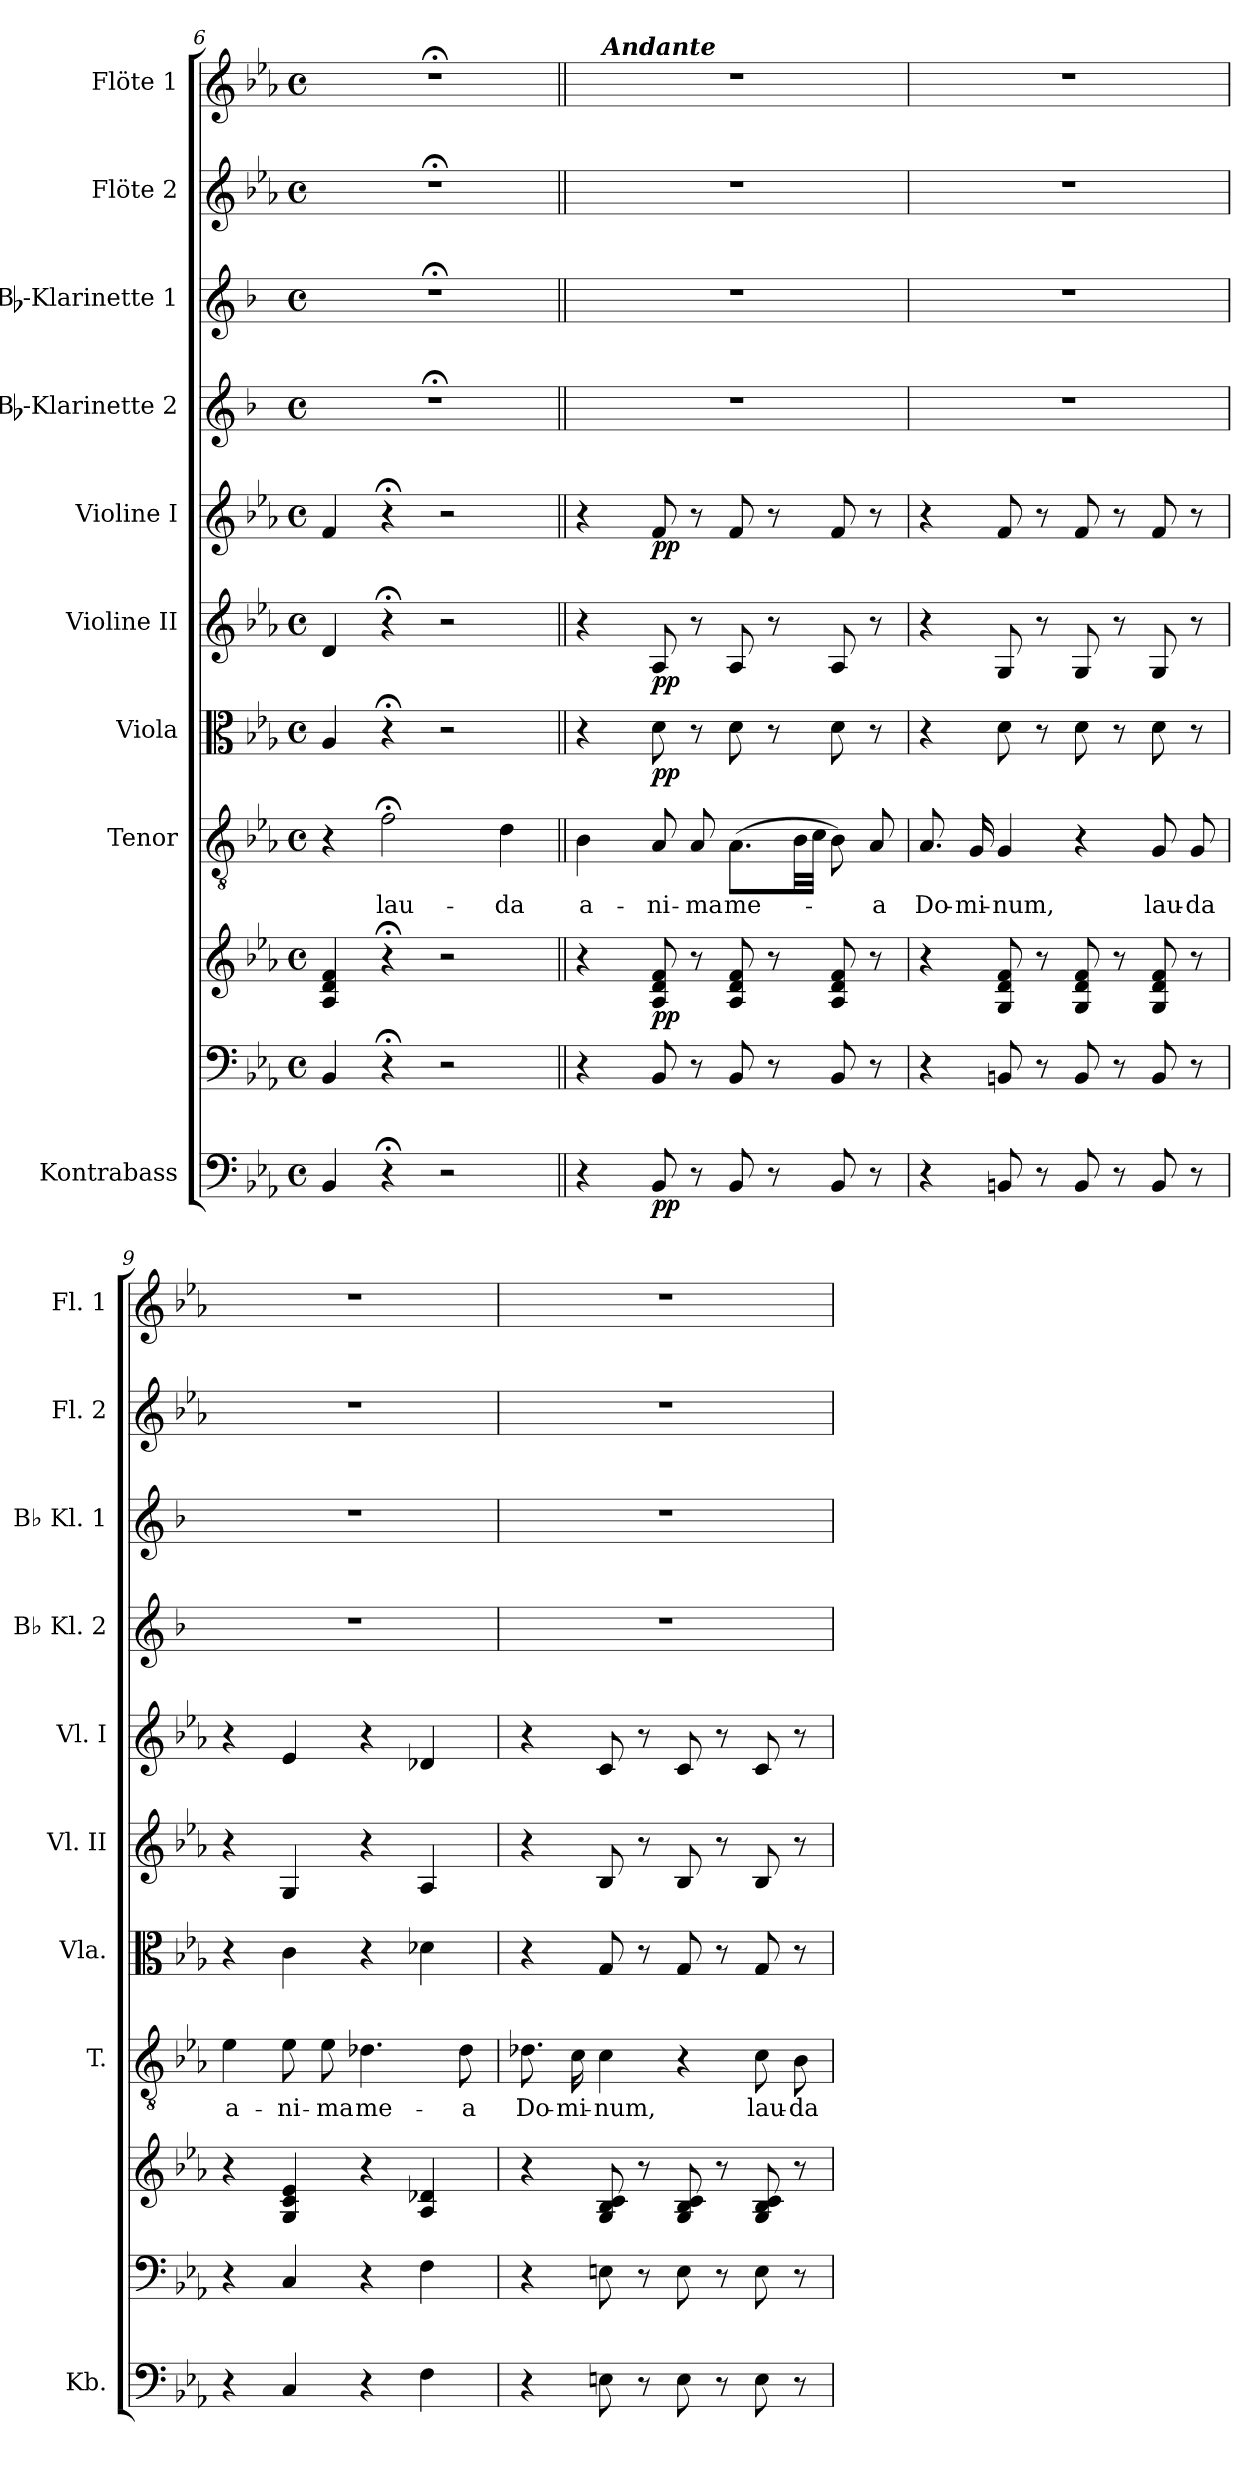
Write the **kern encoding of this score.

**kern	**dynam	**kern	**kern	**dynam	**kern	**text	**kern	**dynam	**kern	**dynam	**kern	**dynam	**kern	**kern	**kern	**kern
*part10	*part10	*part9	*part9	*part9	*part8	*part8	*part7	*part7	*part6	*part6	*part5	*part5	*part4	*part3	*part2	*part1
*staff11	*staff11	*staff10	*staff9	*staff9/10	*staff8	*staff8	*staff7	*staff7	*staff6	*staff6	*staff5	*staff5	*staff4	*staff3	*staff2	*staff1
*I"Kontrabass	*	*	*	*	*I"Tenor	*	*I"Viola	*	*I"Violine II	*	*I"Violine I	*	*I"Bb-Klarinette 2	*I"Bb-Klarinette 1	*I"Flöte 2	*I"Flöte 1
*I'Kb.	*	*	*	*	*I'T.	*	*I'Vla.	*	*I'Vl. II	*	*I'Vl. I	*	*I'Bb Kl. 2	*I'Bb Kl. 1	*I'Fl. 2	*I'Fl. 1
*clefF4	*	*clefF4	*clefG2	*	*clefGv2	*	*clefC3	*	*clefG2	*	*clefG2	*	*clefG2	*clefG2	*clefG2	*clefG2
*ITrd7c12	*	*	*	*	*	*	*	*	*	*	*	*	*ITrd1c2	*ITrd1c2	*	*
*k[b-e-a-]	*	*k[b-e-a-]	*k[b-e-a-]	*	*k[b-e-a-]	*	*k[b-e-a-]	*	*k[b-e-a-]	*	*k[b-e-a-]	*	*k[b-e-a-]	*k[b-e-a-]	*k[b-e-a-]	*k[b-e-a-]
*E-:	*	*E-:	*E-:	*	*E-:	*	*E-:	*	*E-:	*	*E-:	*	*E-:	*E-:	*E-:	*E-:
*M4/4	*	*M4/4	*M4/4	*	*M4/4	*	*M4/4	*	*M4/4	*	*M4/4	*	*M4/4	*M4/4	*M4/4	*M4/4
*met(c)	*	*met(c)	*met(c)	*	*met(c)	*	*met(c)	*	*met(c)	*	*met(c)	*	*met(c)	*met(c)	*met(c)	*met(c)
=6	=6	=6	=6	=6	=6	=6	=6	=6	=6	=6	=6	=6	=6	=6	=6	=6
4BBB-/	.	4BB-/	4A-/ 4d/ 4f/	.	4r	.	4A-/	.	4d/	.	4f/	.	1r;<	1r;<	1r;<	1r;<
!	!	!	!	!	!	!LO:LY:b	!	!	!	!	!	!	!	!	!	!
4r;<	.	4r;<	4r;<	.	2f;<\	lau-	4r;<	.	4r;<	.	4r;<	.	.	.	.	.
2r	.	2r	2r	.	.	.	2r	.	2r	.	2r	.	.	.	.	.
!	!	!	!	!	!	!LO:LY:b	!	!	!	!	!	!	!	!	!	!
.	.	.	.	.	4d\	-da	.	.	.	.	.	.	.	.	.	.
=7||	=7||	=7||	=7||	=7||	=7||	=7||	=7||	=7||	=7||	=7||	=7||	=7||	=7||	=7||	=7||	=7||
!	!	!	!	!	!	!LO:LY:b	!	!	!	!	!	!	!	!	!	!
*	*	*	*	*	*	*	*	*	*	*	*	*	*	*	*	*^
4r	.	4r	4r	.	4B-\	a-	4r	.	4r	.	4r	.	1r	1r	1r	1r	16ryy
!	!	!	!	!	!	!	!	!	!	!	!	!	!	!	!	!	!LO:TX:a:Bi:t=Andante
.	.	.	.	.	.	.	.	.	.	.	.	.	.	.	.	.	2...ryy
!	!LO:DY:b	!	!	!LO:DY:b	!	!LO:LY:b	!	!LO:DY:b	!	!LO:DY:b	!	!LO:DY:b	!	!	!	!	!
8BBB-/	pp	8BB-/	8A-/ 8d/ 8f/	pp	8A-/	-ni-	8d\	pp	8A-/	pp	8f/	pp	.	.	.	.	.
!	!	!	!	!	!	!LO:LY:b	!	!	!	!	!	!	!	!	!	!	!
8r	.	8r	8r	.	8A-/	-ma	8r	.	8r	.	8r	.	.	.	.	.	.
!	!	!	!	!	!	!LO:LY:b	!	!	!	!	!	!	!	!	!	!	!
8BBB-/	.	8BB-/	8A-/ 8d/ 8f/	.	(>8.A-\L	me-	8d\	.	8A-/	.	8f/	.	.	.	.	.	.
8r	.	8r	8r	.	.	.	8r	.	8r	.	8r	.	.	.	.	.	.
.	.	.	.	.	32B-\LL	.	.	.	.	.	.	.	.	.	.	.	.
.	.	.	.	.	32c\JJJ	.	.	.	.	.	.	.	.	.	.	.	.
8BBB-/	.	8BB-/	8A-/ 8d/ 8f/	.	8B-\)	.	8d\	.	8A-/	.	8f/	.	.	.	.	.	.
!	!	!	!	!	!	!LO:LY:b	!	!	!	!	!	!	!	!	!	!	!
8r	.	8r	8r	.	8A-/	-a	8r	.	8r	.	8r	.	.	.	.	.	.
=8	=8	=8	=8	=8	=8	=8	=8	=8	=8	=8	=8	=8	=8	=8	=8	=8	=8
!	!	!	!	!	!	!LO:LY:b	!	!	!	!	!	!	!	!	!	!	!
*	*	*	*	*	*	*	*	*	*	*	*	*	*	*	*	*v	*v
4r	.	4r	4r	.	8.A-/	Do-	4r	.	4r	.	4r	.	1r	1r	1r	1r
!	!	!	!	!	!	!LO:LY:b	!	!	!	!	!	!	!	!	!	!
.	.	.	.	.	16G/	-mi-	.	.	.	.	.	.	.	.	.	.
!	!	!	!	!	!	!LO:LY:b	!	!	!	!	!	!	!	!	!	!
8BBBn/	.	8BBn/	8G/ 8d/ 8f/	.	4G/	-num,	8d\	.	8G/	.	8f/	.	.	.	.	.
8r	.	8r	8r	.	.	.	8r	.	8r	.	8r	.	.	.	.	.
8BBB/	.	8BB/	8G/ 8d/ 8f/	.	4r	.	8d\	.	8G/	.	8f/	.	.	.	.	.
8r	.	8r	8r	.	.	.	8r	.	8r	.	8r	.	.	.	.	.
!	!	!	!	!	!	!LO:LY:b	!	!	!	!	!	!	!	!	!	!
8BBB/	.	8BB/	8G/ 8d/ 8f/	.	8G/	lau-	8d\	.	8G/	.	8f/	.	.	.	.	.
!	!	!	!	!	!	!LO:LY:b	!	!	!	!	!	!	!	!	!	!
8r	.	8r	8r	.	8G/	-da	8r	.	8r	.	8r	.	.	.	.	.
=9	=9	=9	=9	=9	=9	=9	=9	=9	=9	=9	=9	=9	=9	=9	=9	=9
!	!	!	!	!	!	!LO:LY:b	!	!	!	!	!	!	!	!	!	!
4r	.	4r	4r	.	4e-\	a-	4r	.	4r	.	4r	.	1r	1r	1r	1r
!	!	!	!	!	!	!LO:LY:b	!	!	!	!	!	!	!	!	!	!
4CC/	.	4C/	4G/ 4c/ 4e-/	.	8e-\	-ni-	4c\	.	4G/	.	4e-/	.	.	.	.	.
!	!	!	!	!	!	!LO:LY:b	!	!	!	!	!	!	!	!	!	!
.	.	.	.	.	8e-\	-ma	.	.	.	.	.	.	.	.	.	.
!	!	!	!	!	!	!LO:LY:b	!	!	!	!	!	!	!	!	!	!
4r	.	4r	4r	.	4.d-X\	me-	4r	.	4r	.	4r	.	.	.	.	.
4FF\	.	4F\	4A-/ 4d-X/	.	.	.	4d-X\	.	4A-/	.	4d-X/	.	.	.	.	.
!	!	!	!	!	!	!LO:LY:b	!	!	!	!	!	!	!	!	!	!
.	.	.	.	.	8d-\	-a	.	.	.	.	.	.	.	.	.	.
!!LO:PB:g=z
=10	=10	=10	=10	=10	=10	=10	=10	=10	=10	=10	=10	=10	=10	=10	=10	=10
!	!	!	!	!	!	!LO:LY:b	!	!	!	!	!	!	!	!	!	!
4r	.	4r	4r	.	8.d-X\	Do-	4r	.	4r	.	4r	.	1r	1r	1r	1r
!	!	!	!	!	!	!LO:LY:b	!	!	!	!	!	!	!	!	!	!
.	.	.	.	.	16c\	-mi-	.	.	.	.	.	.	.	.	.	.
!	!	!	!	!	!	!LO:LY:b	!	!	!	!	!	!	!	!	!	!
8EEn\	.	8En\	8G/ 8B-/ 8c/	.	4c\	-num,	8G/	.	8B-/	.	8c/	.	.	.	.	.
8r	.	8r	8r	.	.	.	8r	.	8r	.	8r	.	.	.	.	.
8EE\	.	8E\	8G/ 8B-/ 8c/	.	4r	.	8G/	.	8B-/	.	8c/	.	.	.	.	.
8r	.	8r	8r	.	.	.	8r	.	8r	.	8r	.	.	.	.	.
!	!	!	!	!	!	!LO:LY:b	!	!	!	!	!	!	!	!	!	!
8EE\	.	8E\	8G/ 8B-/ 8c/	.	8c\	lau-	8G/	.	8B-/	.	8c/	.	.	.	.	.
!	!	!	!	!	!	!LO:LY:b	!	!	!	!	!	!	!	!	!	!
8r	.	8r	8r	.	8B-\	-da	8r	.	8r	.	8r	.	.	.	.	.
=	=	=	=	=	=	=	=	=	=	=	=	=	=	=	=	=
*-	*-	*-	*-	*-	*-	*-	*-	*-	*-	*-	*-	*-	*-	*-	*-	*-
